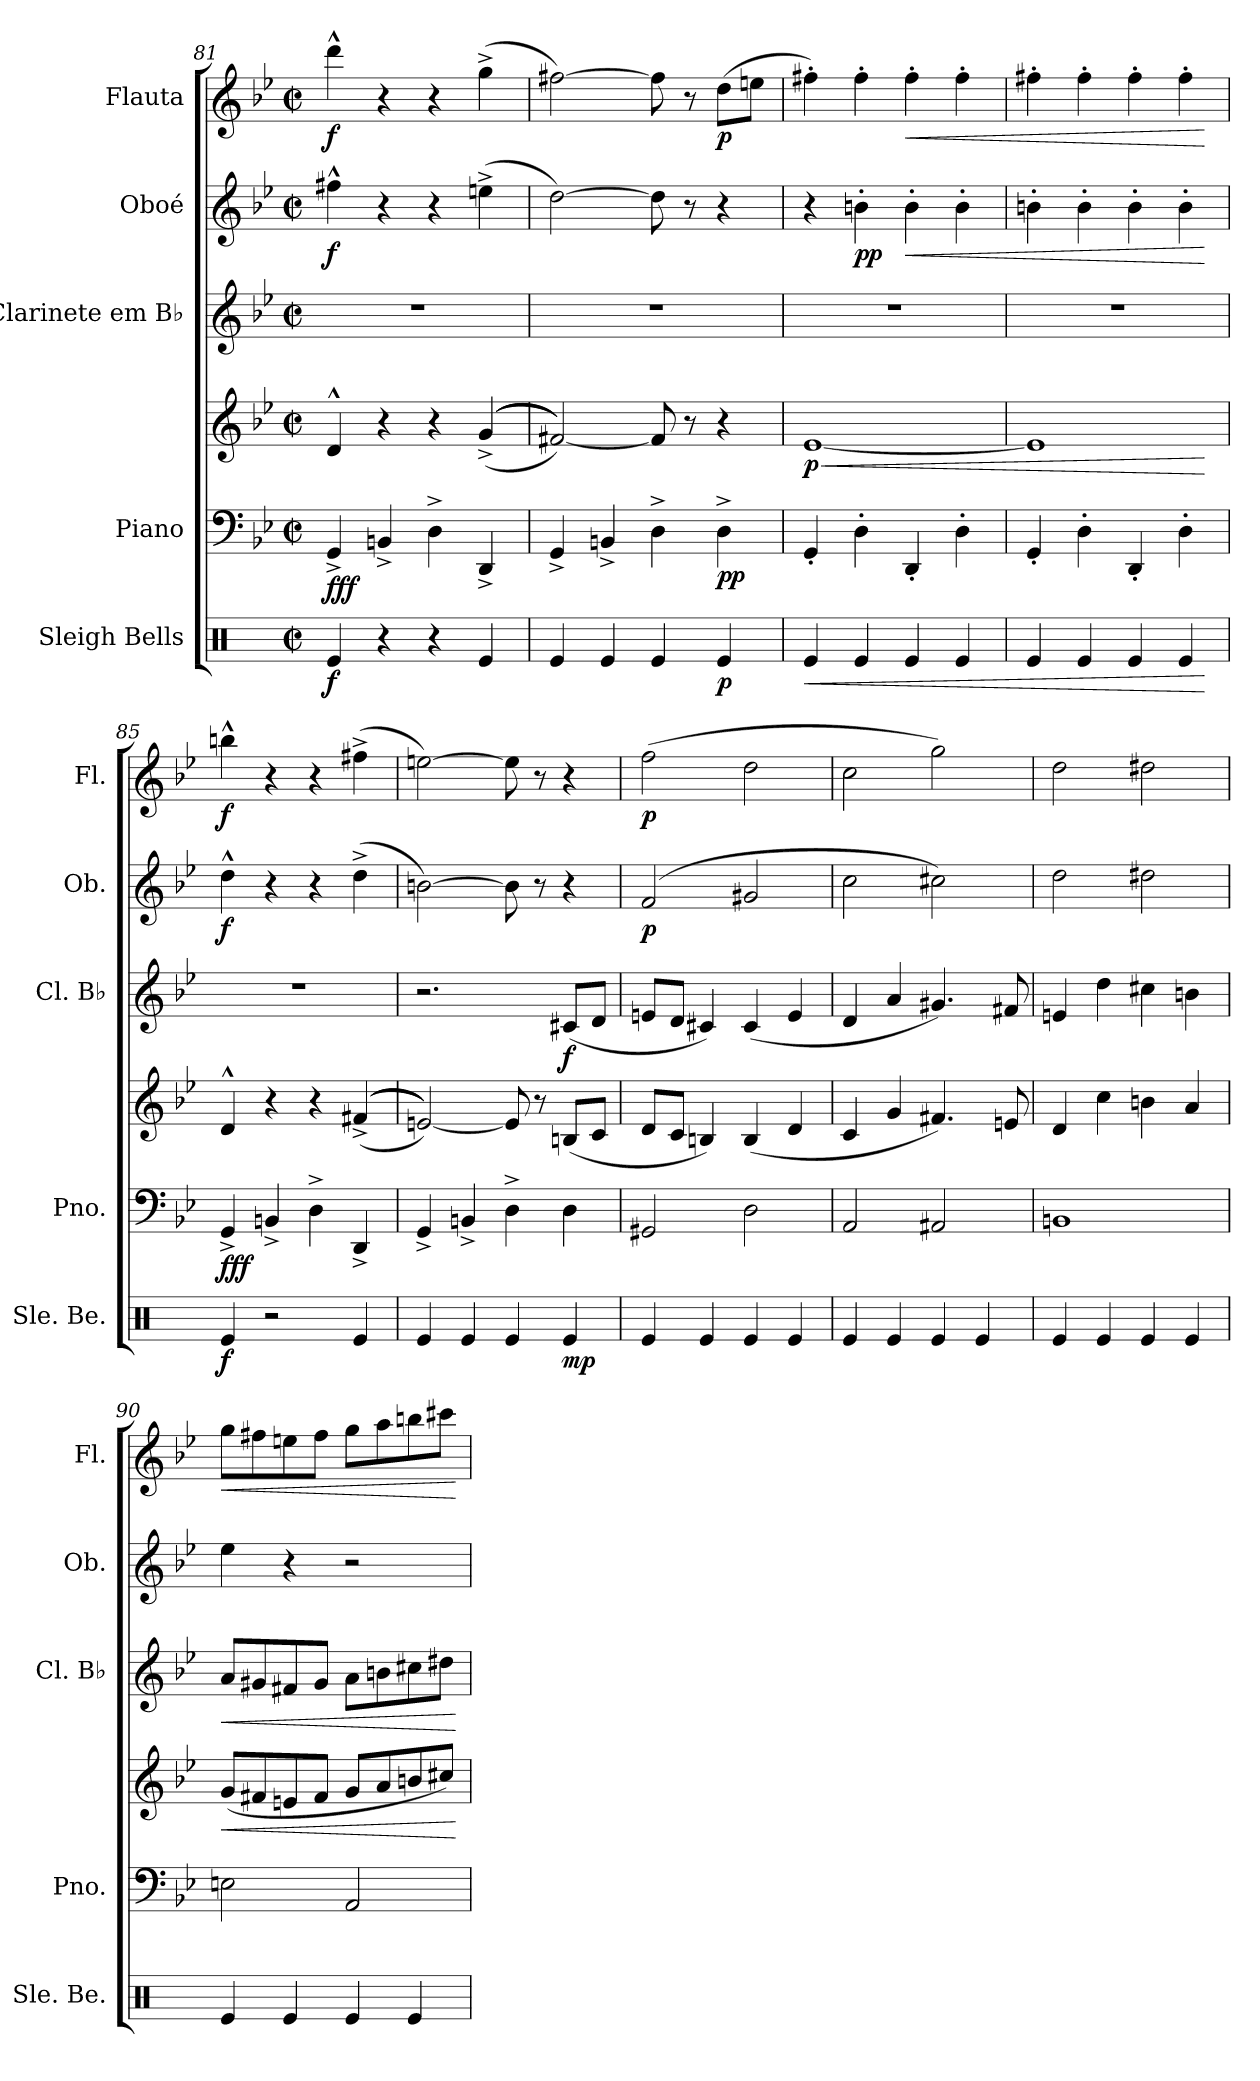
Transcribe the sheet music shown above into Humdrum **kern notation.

**kern	**dynam	**kern	**kern	**dynam	**kern	**dynam	**kern	**dynam	**kern	**dynam
*part5	*part5	*part4	*part4	*part4	*part3	*part3	*part2	*part2	*part1	*part1
*staff6	*staff6	*staff5	*staff4	*staff4/5	*staff3	*staff3	*staff2	*staff2	*staff1	*staff1
*I"Sleigh Bells	*	*I"Piano	*	*	*I"Clarinete em B♭	*	*I"Oboé	*	*I"Flauta	*
*I'Sle. Be.	*	*I'Pno.	*	*	*I'Cl. B♭	*	*I'Ob.	*	*I'Fl.	*
*clefX	*	*clefF4	*clefG2	*	*clefG2	*	*clefG2	*	*clefG2	*
*	*	*	*	*	*ITrd1c2	*	*	*	*	*
*k[]	*	*k[b-e-]	*k[b-e-]	*	*k[b-e-a-d-]	*	*k[b-e-]	*	*k[b-e-]	*
*M2/2	*	*M2/2	*M2/2	*	*M2/2	*	*M2/2	*	*M2/2	*
*met(c|)	*	*met(c|)	*met(c|)	*	*met(c|)	*	*met(c|)	*	*met(c|)	*
=81	=81	=81	=81	=81	=81	=81	=81	=81	=81	=81
!	!LO:DY:b	!	!	!LO:DY:b=2	!	!	!	!	!	!
!	!	!	!	!LO:DY:n=1:b=2	!	!	!	!	!	!
!	!	!	!	!LO:DY:n=2:b	!	!	!	!LO:DY:b	!	!LO:DY:b
4Re/	f	4GG^/	4d^^/	f f f	1r	.	4ff#X^^\	f	4ddd^^\	f
4r	.	4BBn^/	4r	.	.	.	4r	.	4r	.
4r	.	4D^\	4r	.	.	.	4r	.	4r	.
4Re/	.	4DD^/	((((4g^/	.	.	.	(4een^\	.	(4gg^\	.
!!LO:PB:g=z
=82	=82	=82	=82	=82	=82	=82	=82	=82	=82	=82
4Re/	.	4GG^/	[2f#X/))))	.	1r	.	[2dd\)	.	[2ff#X\)	.
4Re/	.	4BBn^/	.	.	.	.	.	.	.	.
4Re/	.	4D^\	8f#/]	.	.	.	8dd\]	.	8ff#\]	.
.	.	.	8r	.	.	.	8r	.	8r	.
!	!LO:DY:b	!	!	!LO:DY:b=2	!	!	!	!	!	!
!	!	!	!	!LO:DY:n=1:b=2	!	!	!	!	!	!LO:DY:b
4Re/	p	4D^\	4r	p p	.	.	4r	.	(8dd\L	p
.	.	.	.	.	.	.	.	.	8een\J	.
=83	=83	=83	=83	=83	=83	=83	=83	=83	=83	=83
!	!LO:HP:b	!	!	!LO:HP:b	!	!	!	!	!	!
!	!	!	!	!LO:DY:n=1:b	!	!	!	!	!	!
4Re/	<	4GG'/	[1e-	< p	1r	.	4r	.	4ff#X'\)	.
!	!	!	!	!	!	!	!	!LO:DY:b	!	!
!	!	!	!	!	!	!	!	!LO:DY:n=1:b	!	!
4Re/	.	4D'\	.	.	.	.	4bn'\	p p	4ff#'\	.
!	!	!	!	!	!	!	!	!LO:HP:b	!	!LO:HP:b
4Re/	.	4DD'/	.	.	.	.	4b'\	<	4ff#'\	<
4Re/	.	4D'\	.	.	.	.	4b'\	.	4ff#'\	.
=84	=84	=84	=84	=84	=84	=84	=84	=84	=84	=84
4Re/	.	4GG'/	1e-]	.	1r	.	4bn'\	.	4ff#X'\	.
4Re/	.	4D'\	.	.	.	.	4b'\	.	4ff#'\	.
4Re/	.	4DD'/	.	.	.	.	4b'\	.	4ff#'\	.
4Re/	.	4D'\	.	.	.	.	4b'\	.	4ff#'\	.
.	[	.	.	[	.	.	.	[	.	[
=85	=85	=85	=85	=85	=85	=85	=85	=85	=85	=85
!	!LO:DY:b	!	!	!LO:DY:b=2	!	!	!	!	!	!
!	!	!	!	!LO:DY:n=1:b=2	!	!	!	!	!	!
!	!	!	!	!LO:DY:n=2:b	!	!	!	!LO:DY:b	!	!LO:DY:b
4Re/	f	4GG^/	4d^^/	f f f	1r	.	4dd^^\	f	4bbn^^\	f
2r	.	4BBn^/	4r	.	.	.	4r	.	4r	.
.	.	4D^\	4r	.	.	.	4r	.	4r	.
4Re/	.	4DD^/	((((4f#X^/	.	.	.	(4dd^\	.	(4ff#X^\	.
=86	=86	=86	=86	=86	=86	=86	=86	=86	=86	=86
4Re/	.	4GG^/	[2en/))))	.	2.r	.	[2bn\)	.	[2een\)	.
4Re/	.	4BBn^/	.	.	.	.	.	.	.	.
4Re/	.	4D^\	8e/]	.	.	.	8b\]	.	8ee\]	.
.	.	.	8r	.	.	.	8r	.	8r	.
!	!LO:DY:b	!	!	!LO:DY:b=2	!	!	!	!	!	!
!	!	!	!	!LO:DY:n=1:b=2	!	!	!	!	!	!
!	!	!	!	!LO:DY:n=2:b	!	!LO:DY:b	!	!	!	!
4Re/	mp	4D\	(8Bn/L	mp mp f	(8Bn/L	f	4r	.	4r	.
.	.	.	8c/J	.	8c/J	.	.	.	.	.
!!LO:LB:g=z
=87	=87	=87	=87	=87	=87	=87	=87	=87	=87	=87
!	!	!	!	!	!	!	!	!LO:DY:b	!	!LO:DY:b
4Re/	.	2GG#X/	8d/L	.	8dn/L	.	(2f/	p	(2ff\	p
.	.	.	8c/J	.	8c/J	.	.	.	.	.
4Re/	.	.	4Bn/)	.	4Bn/)	.	.	.	.	.
4Re/	.	2D\	(4B/	.	(4B/	.	2g#X/	.	2dd\	.
4Re/	.	.	4d/	.	4d/	.	.	.	.	.
=88	=88	=88	=88	=88	=88	=88	=88	=88	=88	=88
4Re/	.	2AA/	4c/	.	4c/	.	2cc\	.	2cc\	.
4Re/	.	.	4g/	.	4g/	.	.	.	.	.
4Re/	.	2AA#X/	4.f#X/)	.	4.f#X/)	.	2cc#X\)	.	2gg\)	.
4Re/	.	.	.	.	.	.	.	.	.	.
.	.	.	8en/	.	8en/	.	.	.	.	.
=89	=89	=89	=89	=89	=89	=89	=89	=89	=89	=89
4Re/	.	1BBn	4d/	.	4dn/	.	2dd\	.	2dd\	.
4Re/	.	.	4cc\	.	4cc\	.	.	.	.	.
4Re/	.	.	4bn\	.	4bn\	.	2dd#X\	.	2dd#X\	.
4Re/	.	.	4a/	.	4an\	.	.	.	.	.
=90	=90	=90	=90	=90	=90	=90	=90	=90	=90	=90
!	!	!	!	!LO:HP:b	!	!LO:HP:b	!	!	!	!LO:HP:b
4Re/	.	2En\	(8g/L	<	8g/L	<	4ee-\	.	8gg\L	<
.	.	.	8f#X/	.	8f#X/	.	.	.	8ff#X\	.
4Re/	.	.	8en/	.	8en/	.	4r	.	8een\	.
.	.	.	8f#/J	.	8f#/J	.	.	.	8ff#\J	.
4Re/	.	2AA/	8g/L	.	8g\L	.	2r	.	8gg\L	.
.	.	.	8a/	.	8an\	.	.	.	8aa\	.
4Re/	.	.	8bn/	.	8bn\	.	.	.	8bbn\	.
.	.	.	8cc#X/J)	.	8cc#X\J	.	.	.	8ccc#X\J	.
.	.	.	.	[	.	[	.	.	.	[
=	=	=	=	=	=	=	=	=	=	=
*-	*-	*-	*-	*-	*-	*-	*-	*-	*-	*-
